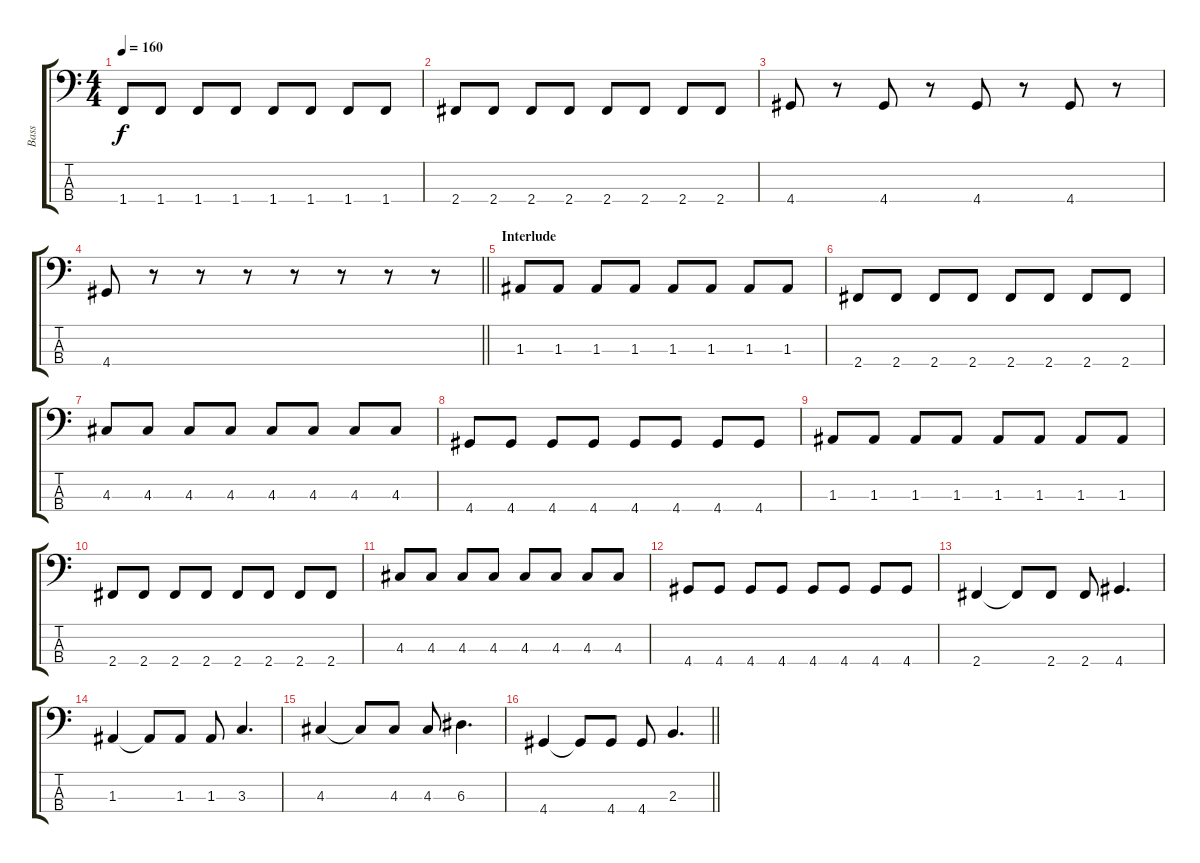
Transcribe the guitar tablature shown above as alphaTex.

\track ("Bass" "Bass") {instrument electricbassfinger}
\staff {score tabs}
\tuning (G2 D2 A1 E1) {hide}
\ts (4 4)
\tempo 160
\clef f4
\ks c
1.4.8{dy f} 1.4.8 1.4.8 1.4.8 1.4.8 1.4.8 1.4.8 1.4.8 |
2.4.8 2.4.8 2.4.8 2.4.8 2.4.8 2.4.8 2.4.8 2.4.8 |
4.4.8 r.8 4.4.8 r.8 4.4.8 r.8 4.4.8 r.8 |
\barLineRight lightlight
4.4.8 r.8 r.8 r.8 r.8 r.8 r.8 r.8 |
\section ("" "Interlude")
1.3.8 1.3.8 1.3.8 1.3.8 1.3.8 1.3.8 1.3.8 1.3.8 |
2.4.8 2.4.8 2.4.8 2.4.8 2.4.8 2.4.8 2.4.8 2.4.8 |
4.3.8 4.3.8 4.3.8 4.3.8 4.3.8 4.3.8 4.3.8 4.3.8 |
4.4.8 4.4.8 4.4.8 4.4.8 4.4.8 4.4.8 4.4.8 4.4.8 |
1.3.8 1.3.8 1.3.8 1.3.8 1.3.8 1.3.8 1.3.8 1.3.8 |
2.4.8 2.4.8 2.4.8 2.4.8 2.4.8 2.4.8 2.4.8 2.4.8 |
4.3.8 4.3.8 4.3.8 4.3.8 4.3.8 4.3.8 4.3.8 4.3.8 |
4.4.8 4.4.8 4.4.8 4.4.8 4.4.8 4.4.8 4.4.8 4.4.8 |
2.4.4 2.4{t}.8 2.4.8 2.4.8 4.4.4{d} |
1.3.4 1.3{t}.8 1.3.8 1.3.8 3.3.4{d} |
4.3.4 4.3{t}.8 4.3.8 4.3.8 6.3.4{d} |
\barLineRight lightlight
4.4.4 4.4{t}.8 4.4.8 4.4.8 2.3.4{d}
